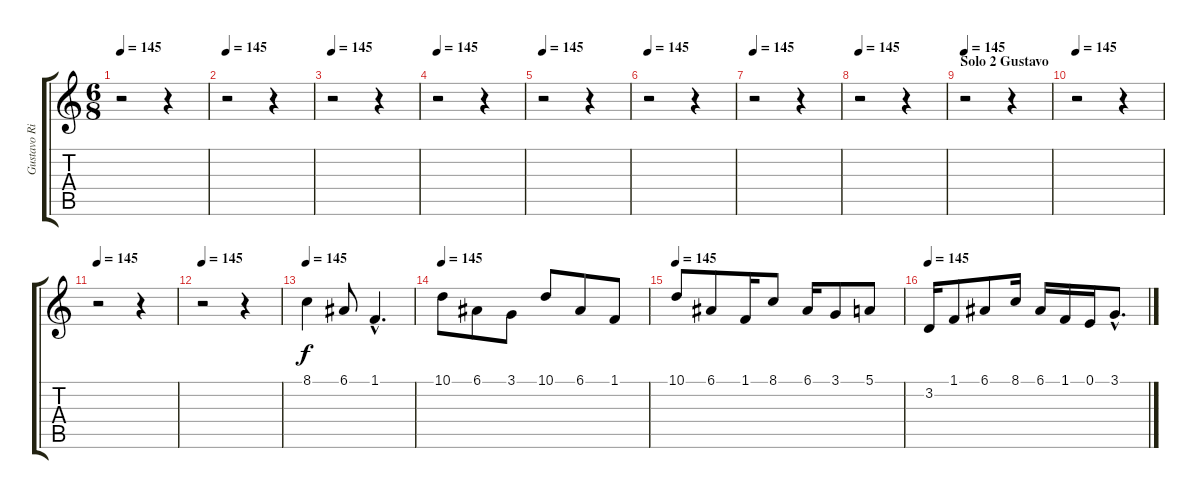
\track ("Gustavo Right" "Gustavo Ri") {instrument lead3calliope}
\staff {score tabs}
\tuning (E4 B3 G3 D3 A2 E2) {hide}
\ts (6 8)
\tempo 145
\clef g2
\ks c
r.2{dy f} r.4 |
\tempo 145
r.2 r.4 |
\tempo 145
r.2 r.4 |
\tempo 145
r.2 r.4 |
\tempo 145
r.2 r.4 |
\tempo 145
r.2 r.4 |
\tempo 145
r.2 r.4 |
\tempo 145
r.2 r.4 |
\section ("" "Solo 2 Gustavo")
\tempo 145
r.2 r.4 |
\tempo 145
r.2 r.4 |
\tempo 145
r.2 r.4 |
\tempo 145
r.2 r.4 |
\tempo 145
8.1.4 6.1.8 1.1{hac}.4{d} |
\tempo 145
10.1.8 6.1.8 3.1.8 10.1.8 6.1.8 1.1.8 |
\tempo 145
10.1.8 6.1.8 1.1.16 8.1.8 6.1.16 3.1.8 5.1.8 |
\tempo 145
3.2.16 1.1.8 6.1.8 8.1.16 6.1.16 1.1.16 0.1.16 3.1{hac}.8{d}
